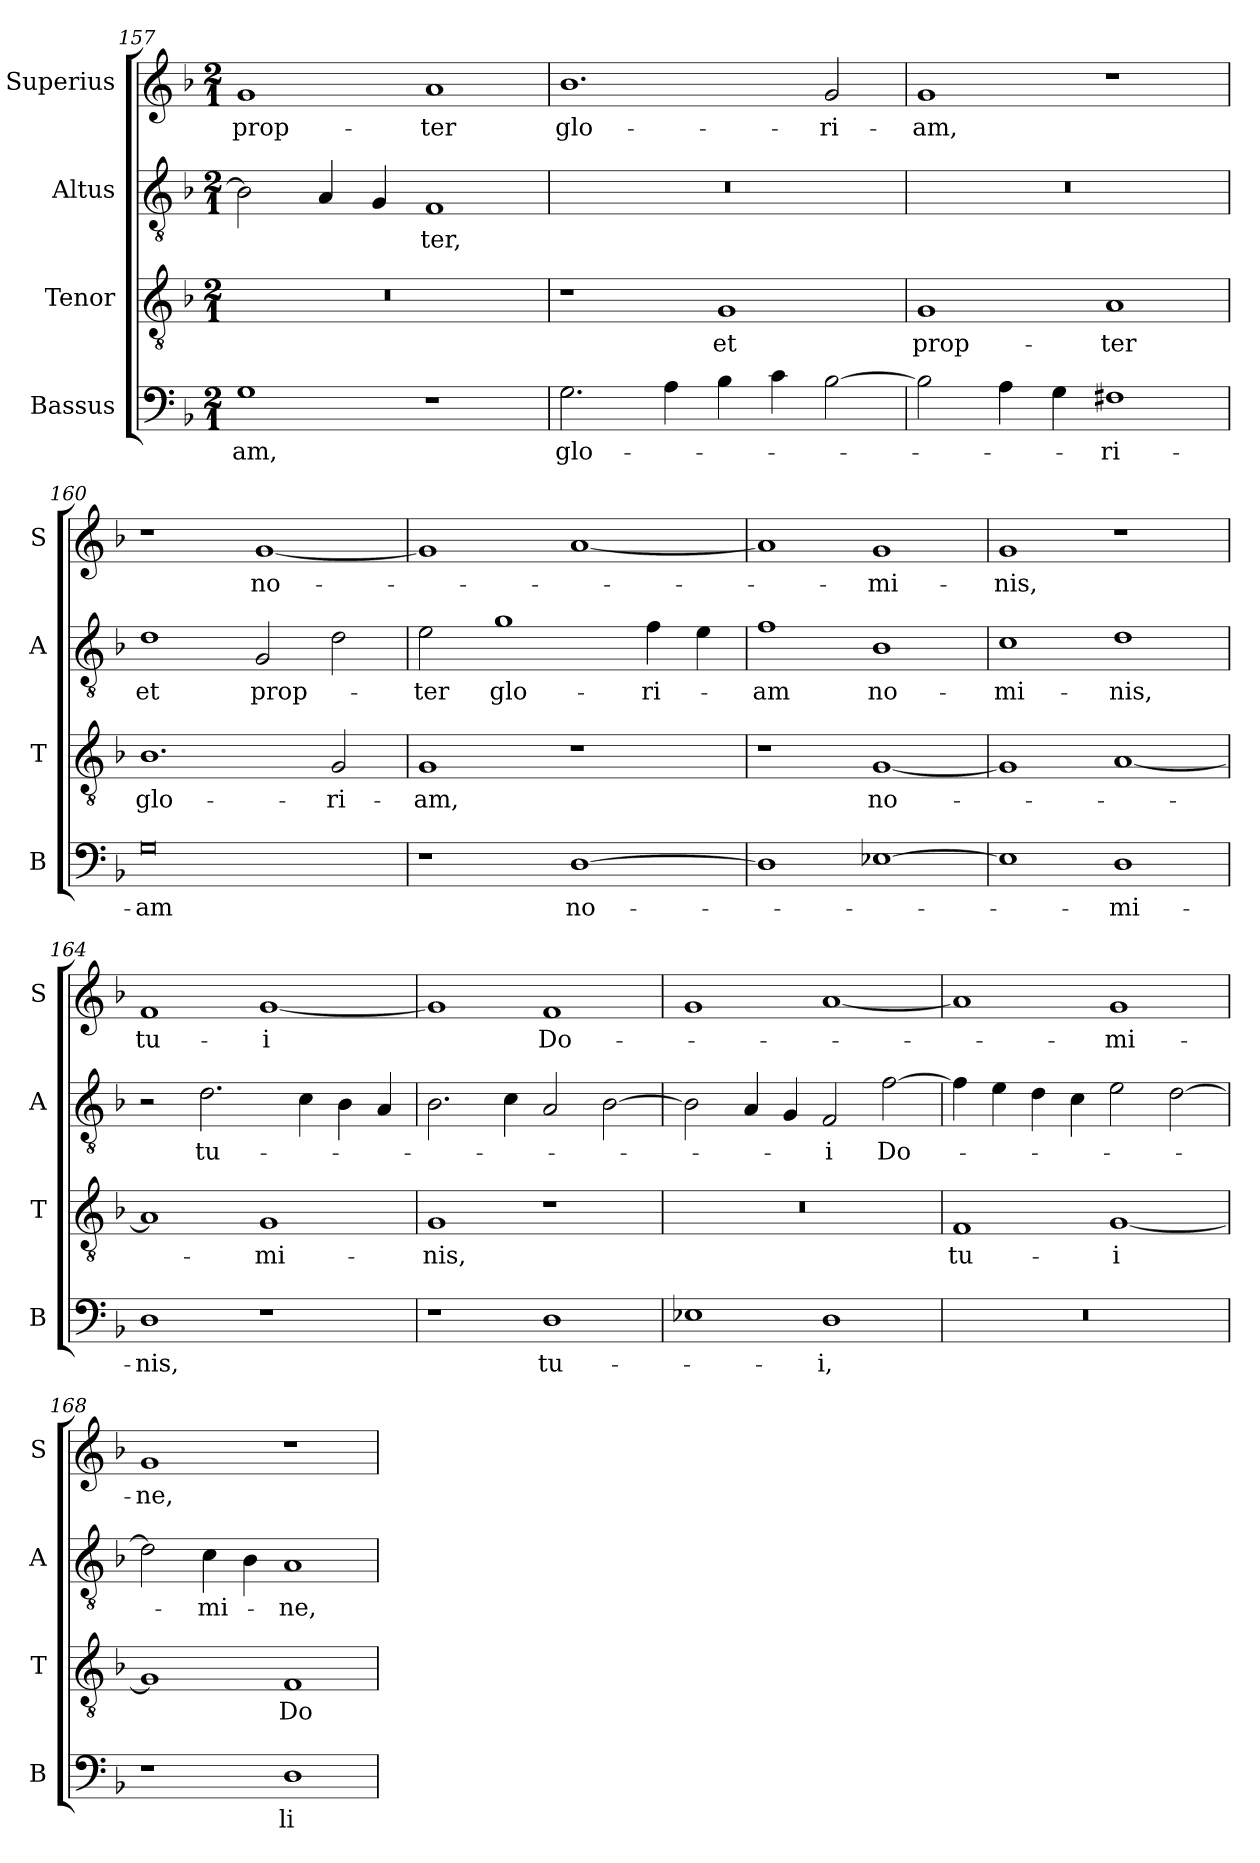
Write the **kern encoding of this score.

**kern	**text	**kern	**text	**kern	**text	**kern	**text
*part4	*part4	*part3	*part3	*part2	*part2	*part1	*part1
*staff4	*staff4	*staff3	*staff3	*staff2	*staff2	*staff1	*staff1
*I"Bassus	*	*I"Tenor	*	*I"Altus	*	*I"Superius	*
*I'B	*	*I'T	*	*I'A	*	*I'S	*
*clefF4	*	*clefGv2	*	*clefGv2	*	*clefG2	*
*k[b-]	*	*k[b-]	*	*k[b-]	*	*k[b-]	*
*M2/1	*	*M2/1	*	*M2/1	*	*M2/1	*
=157	=157	=157	=157	=157	=157	=157	=157
1G	-am,	0r	.	2B-\]	.	1g	prop-
.	.	.	.	4A/	.	.	.
.	.	.	.	4G/	.	.	.
1r	.	.	.	1F	-ter,	1a	-ter
=158	=158	=158	=158	=158	=158	=158	=158
2.G\	glo-	1r	.	0r	.	1.b-	glo-
4A\	.	.	.	.	.	.	.
4B-\	.	1G	et	.	.	.	.
4c\	.	.	.	.	.	.	.
[2B-\	.	.	.	.	.	2g/	-ri-
=159	=159	=159	=159	=159	=159	=159	=159
2B-\]	.	1G	prop-	0r	.	1g	-am,
4A\	.	.	.	.	.	.	.
4G\	.	.	.	.	.	.	.
1F#X	-ri-	1A	-ter	.	.	1r	.
=160	=160	=160	=160	=160	=160	=160	=160
0G	-am	1.B-	glo-	1d	et	1r	.
.	.	.	.	2G/	prop-	[1g	no-
.	.	2G/	-ri-	2d\	.	.	.
=161	=161	=161	=161	=161	=161	=161	=161
1r	.	1G	-am,	2e\	-ter	1g]	.
.	.	.	.	1g	glo-	.	.
[1D	no-	1r	.	.	.	[1a	.
.	.	.	.	4f\	-ri-	.	.
.	.	.	.	4e\	.	.	.
=162	=162	=162	=162	=162	=162	=162	=162
1D]	.	1r	.	1f	-am	1a]	.
[1E-X	.	[1G	no-	1B-	no-	1g	-mi-
=163	=163	=163	=163	=163	=163	=163	=163
1E-]	.	1G]	.	1c	-mi-	1g	-nis,
1D	-mi-	[1A	.	1d	-nis,	1r	.
=164	=164	=164	=164	=164	=164	=164	=164
1D	-nis,	1A]	.	2r	.	1f	tu-
.	.	.	.	2.d\	tu-	.	.
1r	.	1G	-mi-	.	.	[1g	-i
.	.	.	.	4c\	.	.	.
.	.	.	.	4B-\	.	.	.
.	.	.	.	4A/	.	.	.
=165	=165	=165	=165	=165	=165	=165	=165
1r	.	1G	-nis,	2.B-\	.	1g]	.
.	.	.	.	4c\	.	.	.
1D	tu-	1r	.	2A/	.	1f	Do-
.	.	.	.	[2B-\	.	.	.
=166	=166	=166	=166	=166	=166	=166	=166
1E-X	.	0r	.	2B-\]	.	1g	.
.	.	.	.	4A/	.	.	.
.	.	.	.	4G/	.	.	.
1D	-i,	.	.	2F/	-i	[1a	.
.	.	.	.	[2f\	Do-	.	.
=167	=167	=167	=167	=167	=167	=167	=167
0r	.	1F	tu-	4f\]	.	1a]	.
.	.	.	.	4e\	.	.	.
.	.	.	.	4d\	.	.	.
.	.	.	.	4c\	.	.	.
.	.	[1G	-i	2e\	.	1g	-mi-
.	.	.	.	[2d\	.	.	.
=168	=168	=168	=168	=168	=168	=168	=168
1r	.	1G]	.	2d\]	.	1g	-ne,
.	.	.	.	4c\	-mi-	.	.
.	.	.	.	4B-\	.	.	.
1D	li-	1F	Do-	1A	-ne,	1r	.
=	=	=	=	=	=	=	=
*-	*-	*-	*-	*-	*-	*-	*-
